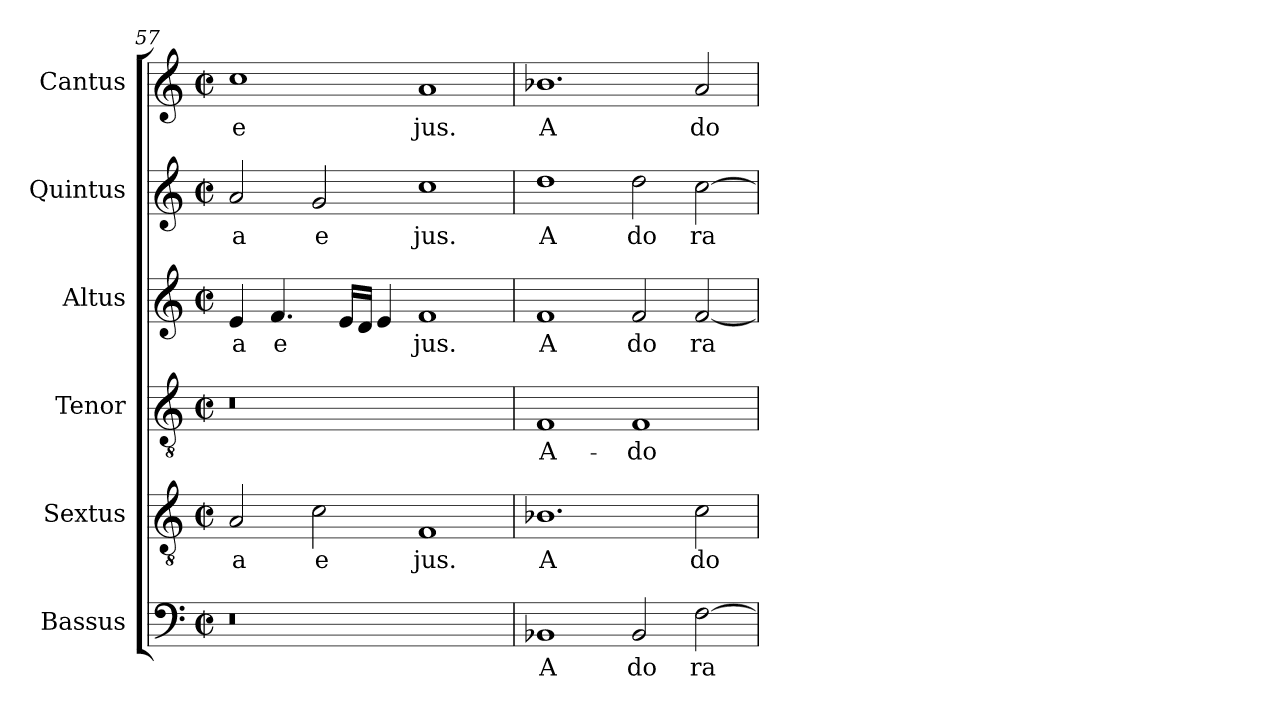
**kern	**text	**kern	**text	**kern	**text	**kern	**text	**kern	**text	**kern	**text
*part6	*part6	*part5	*part5	*part4	*part4	*part3	*part3	*part2	*part2	*part1	*part1
*staff6	*staff6	*staff5	*staff5	*staff4	*staff4	*staff3	*staff3	*staff2	*staff2	*staff1	*staff1
*I"Bassus	*	*I"Sextus	*	*I"Tenor	*	*I"Altus	*	*I"Quintus	*	*I"Cantus	*
*clefF4	*	*clefGv2	*	*clefGv2	*	*clefG2	*	*clefG2	*	*clefG2	*
*	*	*k[]	*	*	*	*	*	*	*	*	*
*	*	*C:	*	*	*	*	*	*	*	*	*
*M2/2	*	*M2/2	*	*M2/2	*	*M2/2	*	*M2/2	*	*M2/2	*
*met(c|)	*	*met(c|)	*	*met(c|)	*	*met(c|)	*	*met(c|)	*	*met(c|)	*
=57	=57	=57	=57	=57	=57	=57	=57	=57	=57	=57	=57
!	!	!	!LO:LY:b:cj	!	!	!	!LO:LY:b:cj	!	!LO:LY:b:cj	!	!LO:LY:b:cj
0r	.	2A/	a	0r	.	4e/	a	2a/	a	1cc	e
!	!	!	!	!	!	!	!LO:LY:b:cj	!	!	!	!
.	.	.	.	.	.	4.f/	e	.	.	.	.
!	!	!	!LO:LY:b:cj	!	!	!	!	!	!LO:LY:b:cj	!	!
.	.	2c\	e	.	.	.	.	2g/	e	.	.
.	.	.	.	.	.	16e/L	.	.	.	.	.
.	.	.	.	.	.	16d/J	.	.	.	.	.
.	.	.	.	.	.	4e/	.	.	.	.	.
!	!	!	!LO:LY:b:cj	!	!	!	!LO:LY:b:cj	!	!LO:LY:b:cj	!	!LO:LY:b:cj
.	.	1F	jus.	.	.	1f	jus.	1cc	jus.	1a	jus.
=58	=58	=58	=58	=58	=58	=58	=58	=58	=58	=58	=58
!	!LO:LY:b:cj	!	!LO:LY:b:cj	!	!LO:LY:b:cj	!	!LO:LY:b:cj	!	!LO:LY:b:cj	!	!LO:LY:b:cj
1BB-X	A	1.B-X	A	1F	A-	1f	A	1dd	A	1.b-X	A
!	!LO:LY:b:cj	!	!	!	!LO:LY:b:cj	!	!LO:LY:b:cj	!	!LO:LY:b:cj	!	!
2BB-/	do	.	.	1F	-do-	2f/	do	2dd\	do	.	.
!	!LO:LY:b:cj	!	!LO:LY:b:cj	!	!	!	!LO:LY:b:cj	!	!LO:LY:b:cj	!	!LO:LY:b:cj
[>2F\	ra	2c\	do	.	.	[<2f/	ra	[>2cc\	ra	2a/	do
=	=	=	=	=	=	=	=	=	=	=	=
*-	*-	*-	*-	*-	*-	*-	*-	*-	*-	*-	*-
